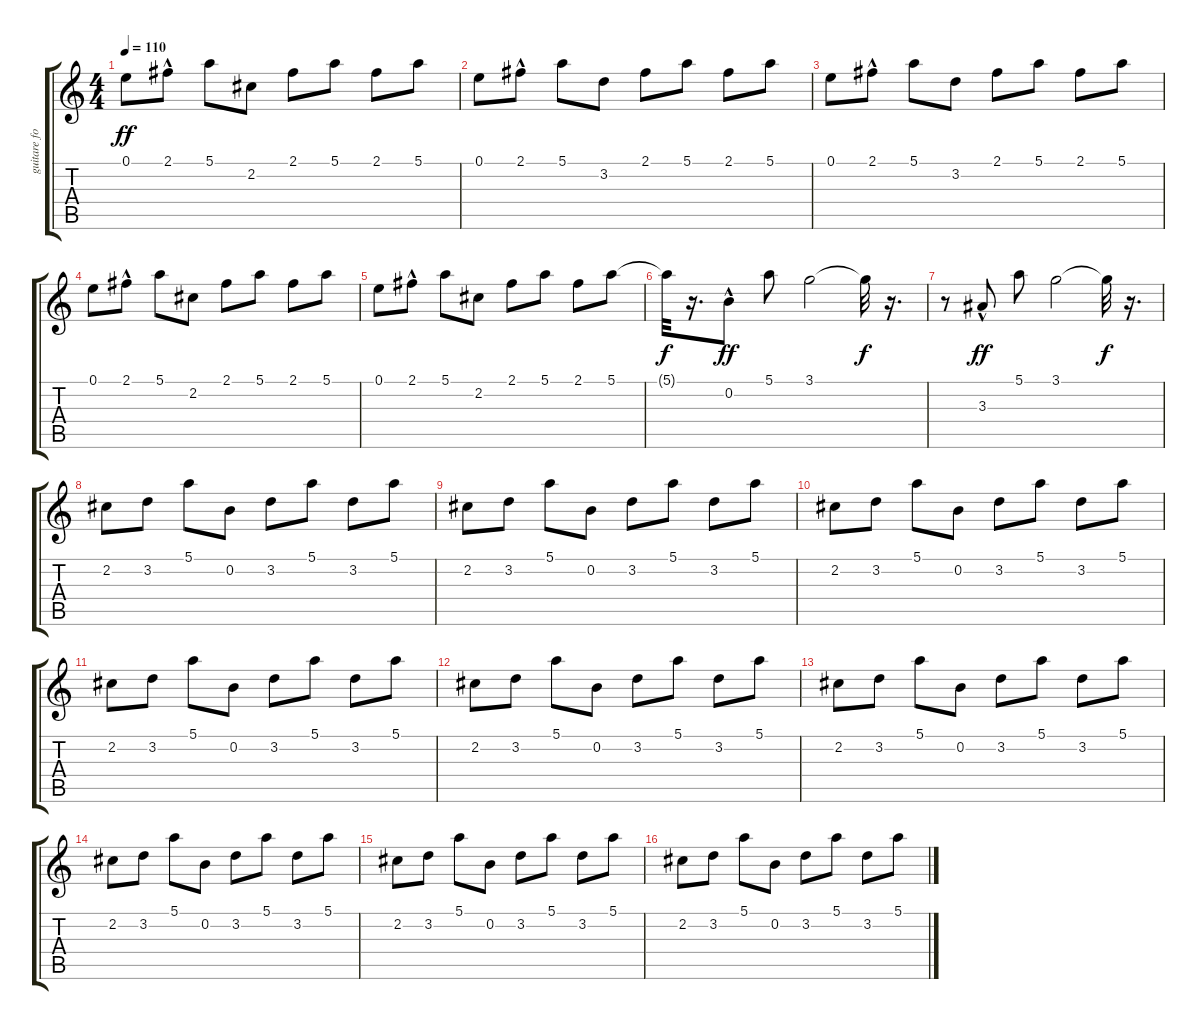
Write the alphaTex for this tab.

\track ("guitare folk" "guitare fo") {instrument acousticguitarsteel}
\staff {score tabs}
\tuning (E4 B3 G3 D3 A2 E2) {hide}
\ts (4 4)
\tempo 110
\clef g2
\ks c
0.1.8{dy ff} 2.1{hac}.8 5.1.8 2.2.8 2.1.8 5.1.8 2.1.8 5.1.8 |
0.1.8 2.1{hac}.8 5.1.8 3.2.8 2.1.8 5.1.8 2.1.8 5.1.8 |
0.1.8 2.1{hac}.8 5.1.8 3.2.8 2.1.8 5.1.8 2.1.8 5.1.8 |
0.1.8 2.1{hac}.8 5.1.8 2.2.8 2.1.8 5.1.8 2.1.8 5.1.8 |
0.1.8 2.1{hac}.8 5.1.8 2.2.8 2.1.8 5.1.8 2.1.8 5.1.8 |
5.1{t}.32{dy f} r.16{d} 0.2{hac}.8{dy ff} 5.1.8 3.1.2 3.1{t}.32{dy f} r.16{d} |
r.8 3.3{hac}.8{dy ff} 5.1.8 3.1.2 3.1{t}.32{dy f} r.16{d} |
2.2.8 3.2.8 5.1.8 0.2.8 3.2.8 5.1.8 3.2.8 5.1.8 |
2.2.8 3.2.8 5.1.8 0.2.8 3.2.8 5.1.8 3.2.8 5.1.8 |
2.2.8 3.2.8 5.1.8 0.2.8 3.2.8 5.1.8 3.2.8 5.1.8 |
2.2.8 3.2.8 5.1.8 0.2.8 3.2.8 5.1.8 3.2.8 5.1.8 |
2.2.8 3.2.8 5.1.8 0.2.8 3.2.8 5.1.8 3.2.8 5.1.8 |
2.2.8 3.2.8 5.1.8 0.2.8 3.2.8 5.1.8 3.2.8 5.1.8 |
2.2.8 3.2.8 5.1.8 0.2.8 3.2.8 5.1.8 3.2.8 5.1.8 |
2.2.8 3.2.8 5.1.8 0.2.8 3.2.8 5.1.8 3.2.8 5.1.8 |
2.2.8 3.2.8 5.1.8 0.2.8 3.2.8 5.1.8 3.2.8 5.1.8
